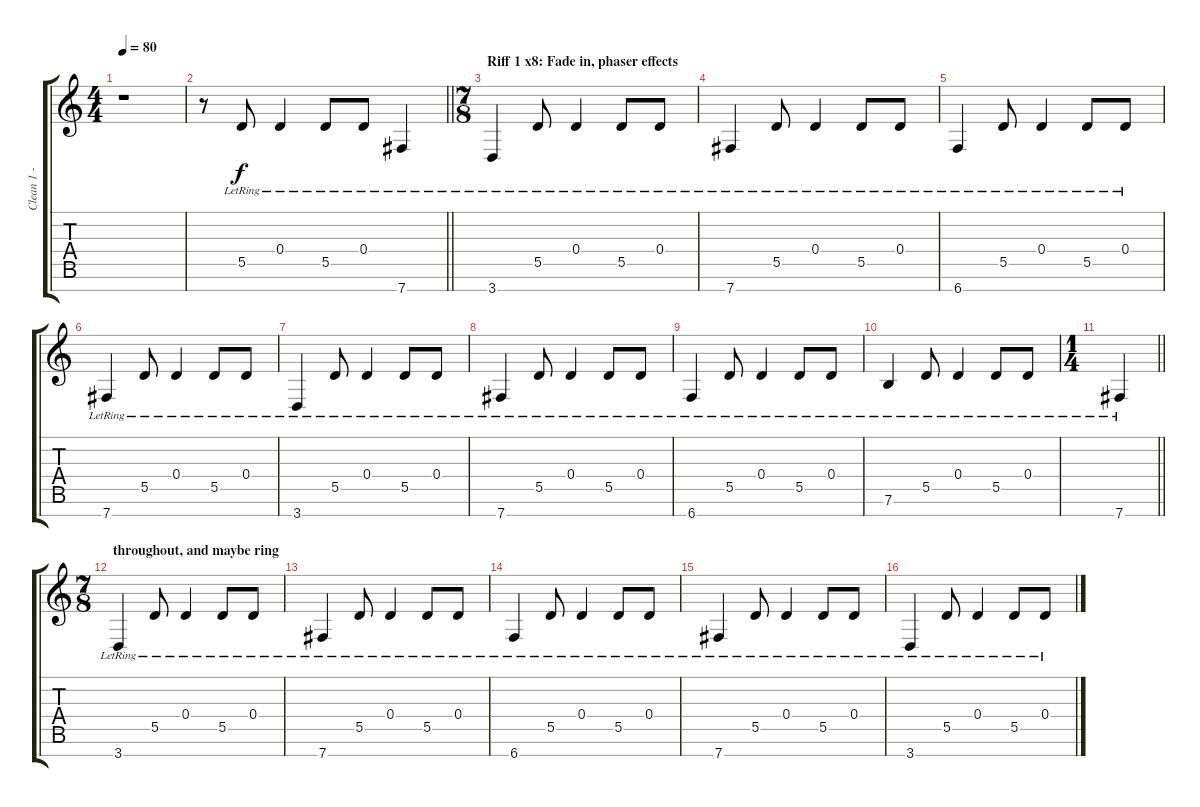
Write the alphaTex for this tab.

\track ("Clean 1 - 7-String B Standard" "Clean 1 - ") {instrument electricguitarclean}
\staff {score tabs}
\tuning (E4 B3 G3 D3 A2 E2 B1) {hide}
\ts (4 4)
\tempo 80
\clef g2
\ks c
r.1{dy f instrument electricguitarclean} |
\barLineRight lightlight
r.8 5.5{lr}.8 0.4{lr}.4 5.5{lr}.8 0.4{lr}.8 7.7{lr}.4 |
\ts (7 8)
\section ("" "Riff 1 x8: Fade in, phaser effects")
3.7{lr}.4 5.5{lr}.8 0.4{lr}.4 5.5{lr}.8 0.4{lr}.8 |
7.7{lr}.4 5.5{lr}.8 0.4{lr}.4 5.5{lr}.8 0.4{lr}.8 |
6.7{lr}.4 5.5{lr}.8 0.4{lr}.4 5.5{lr}.8 0.4{lr}.8 |
7.7{lr}.4 5.5{lr}.8 0.4{lr}.4 5.5{lr}.8 0.4{lr}.8 |
3.7{lr}.4 5.5{lr}.8 0.4{lr}.4 5.5{lr}.8 0.4{lr}.8 |
7.7{lr}.4 5.5{lr}.8 0.4{lr}.4 5.5{lr}.8 0.4{lr}.8 |
6.7{lr}.4 5.5{lr}.8 0.4{lr}.4 5.5{lr}.8 0.4{lr}.8 |
7.6{lr}.4 5.5{lr}.8 0.4{lr}.4 5.5{lr}.8 0.4{lr}.8 |
\ts (1 4)
\barLineRight lightlight
7.7{lr}.4 |
\ts (7 8)
\section ("" "throughout, and maybe ring")
3.7{lr}.4 5.5{lr}.8 0.4{lr}.4 5.5{lr}.8 0.4{lr}.8 |
7.7{lr}.4 5.5{lr}.8 0.4{lr}.4 5.5{lr}.8 0.4{lr}.8 |
6.7{lr}.4 5.5{lr}.8 0.4{lr}.4 5.5{lr}.8 0.4{lr}.8 |
7.7{lr}.4 5.5{lr}.8 0.4{lr}.4 5.5{lr}.8 0.4{lr}.8 |
3.7{lr}.4 5.5{lr}.8 0.4{lr}.4 5.5{lr}.8 0.4{lr}.8
